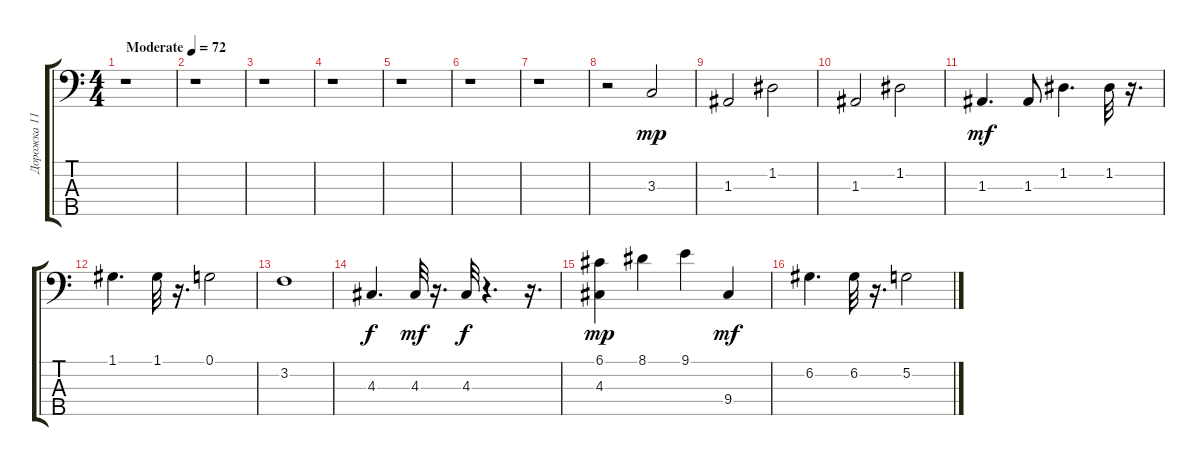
\track ("Дорожка 11" "Дорожка 11") {instrument electricbassfinger}
\staff {score tabs}
\tuning (G2 D2 A1 E1 B0) {hide}
\ts (4 4)
\tempo (72 "Moderate")
\clef f4
\ks c
r.1{dy mp instrument electricbassfinger} |
r.1 |
r.1 |
r.1 |
r.1 |
r.1 |
r.1 |
r.2 3.3.2{volume 14 instrument electricbasspick} |
1.3.2 1.2.2 |
1.3.2 1.2.2 |
1.3.4{d dy mf} 1.3.8 1.2.4{d} 1.2.32 r.16{d} |
1.1.4{d} 1.1.32 r.16{d} 0.1.2 |
3.2.1 |
4.3.4{d dy f} 4.3.32{dy mf} r.16{d} 4.3.32{dy f} r.4{d} r.16{d} |
(6.1 4.3).4{dy mp} 8.1.4 9.1.4 9.4.4{dy mf} |
6.2.4{d} 6.2.32 r.16{d} 5.2.2
